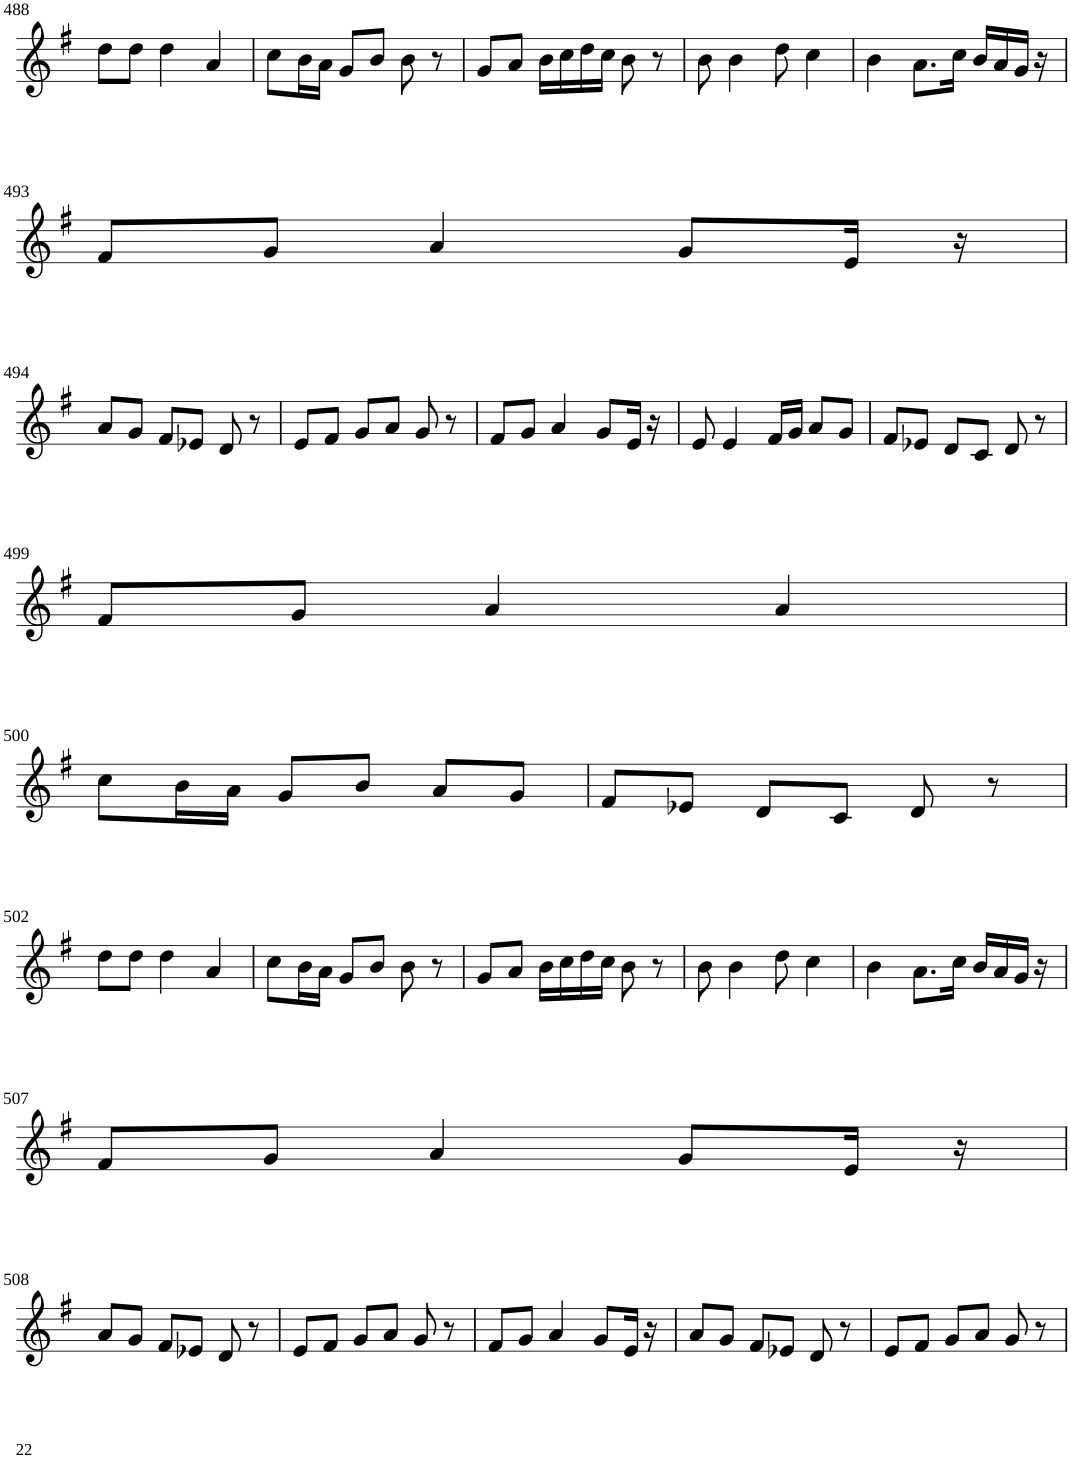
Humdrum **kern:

**kern
*part1
*staff1
*I"Violin
!!LO:PB:g=z
*clefG2
*k[f#]
*G:
*M3/4
=488
8dd\L
8dd\J
4dd\
4a/
=489
8cc\L
16b\L
16a\JJ
8g/L
8b/J
8b\
8r
=490
8g/L
8a/J
16b\LL
16cc\
16dd\
16cc\JJ
8b\
8r
=491
8b\
4b\
8dd\
4cc\
=492
4b\
8.a\L
16cc\Jk
16b/LL
16a/
16g/JJ
16r
!!LO:LB:g=z
=493
8f#/L
8g/J
4a/
8g/L
16e/Jk
16r
!!LO:LB:g=z
=494
8a/L
8g/J
8f#/L
8e-X/J
8d/
8r
=495
8e/L
8f#/J
8g/L
8a/J
8g/
8r
=496
8f#/L
8g/J
4a/
8g/L
16e/Jk
16r
=497
8e/
4e/
16f#/LL
16g/JJ
8a/L
8g/J
=498
8f#/L
8e-X/J
8d/L
8c/J
8d/
8r
!!LO:LB:g=z
=499
8f#/L
8g/J
4a/
4a/
!!LO:LB:g=z
=500
8cc\L
16b\L
16a\JJ
8g/L
8b/J
8a/L
8g/J
=501
8f#/L
8e-X/J
8d/L
8c/J
8d/
8r
!!LO:LB:g=z
=502
8dd\L
8dd\J
4dd\
4a/
=503
8cc\L
16b\L
16a\JJ
8g/L
8b/J
8b\
8r
=504
8g/L
8a/J
16b\LL
16cc\
16dd\
16cc\JJ
8b\
8r
=505
8b\
4b\
8dd\
4cc\
=506
4b\
8.a\L
16cc\Jk
16b/LL
16a/
16g/JJ
16r
!!LO:LB:g=z
=507
8f#/L
8g/J
4a/
8g/L
16e/Jk
16r
!!LO:LB:g=z
=508
8a/L
8g/J
8f#/L
8e-X/J
8d/
8r
=509
8e/L
8f#/J
8g/L
8a/J
8g/
8r
=510
8f#/L
8g/J
4a/
8g/L
16e/Jk
16r
=511
8a/L
8g/J
8f#/L
8e-X/J
8d/
8r
=512
8e/L
8f#/J
8g/L
8a/J
8g/
8r
=
*-
